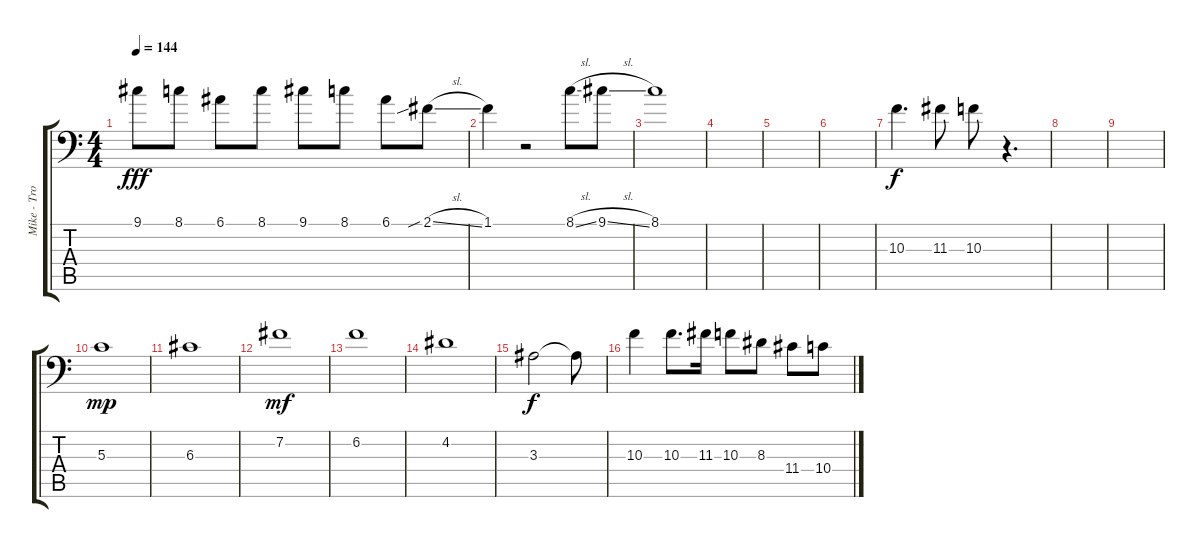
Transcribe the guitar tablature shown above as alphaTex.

\track ("Mike - Trombone" "Mike - Tro") {instrument trombone}
\staff {score tabs}
\tuning (E4 B3 G3 D3 A2 A1) {hide}
\ts (4 4)
\tempo 144
\clef f4
\ks c
9.1.8{dy fff} 8.1.8 6.1.8 8.1.8 9.1.8 8.1.8 6.1.8 2.1{sib sl}.8 |
1.1.4 r.2 8.1{sl}.8 9.1{sl}.8 |
8.1.1 |
|
|
|
10.3.4{d dy f} 11.3.8 10.3.8 r.4{d} |
|
|
5.3.1{dy mp} |
6.3.1 |
7.2.1{dy mf} |
6.2.1 |
4.2.1 |
3.3.2{dy f} 3.3{t}.8 |
10.3.4 10.3.8{d} 11.3.16 10.3.8 8.3.8 11.4.8 10.4.8
